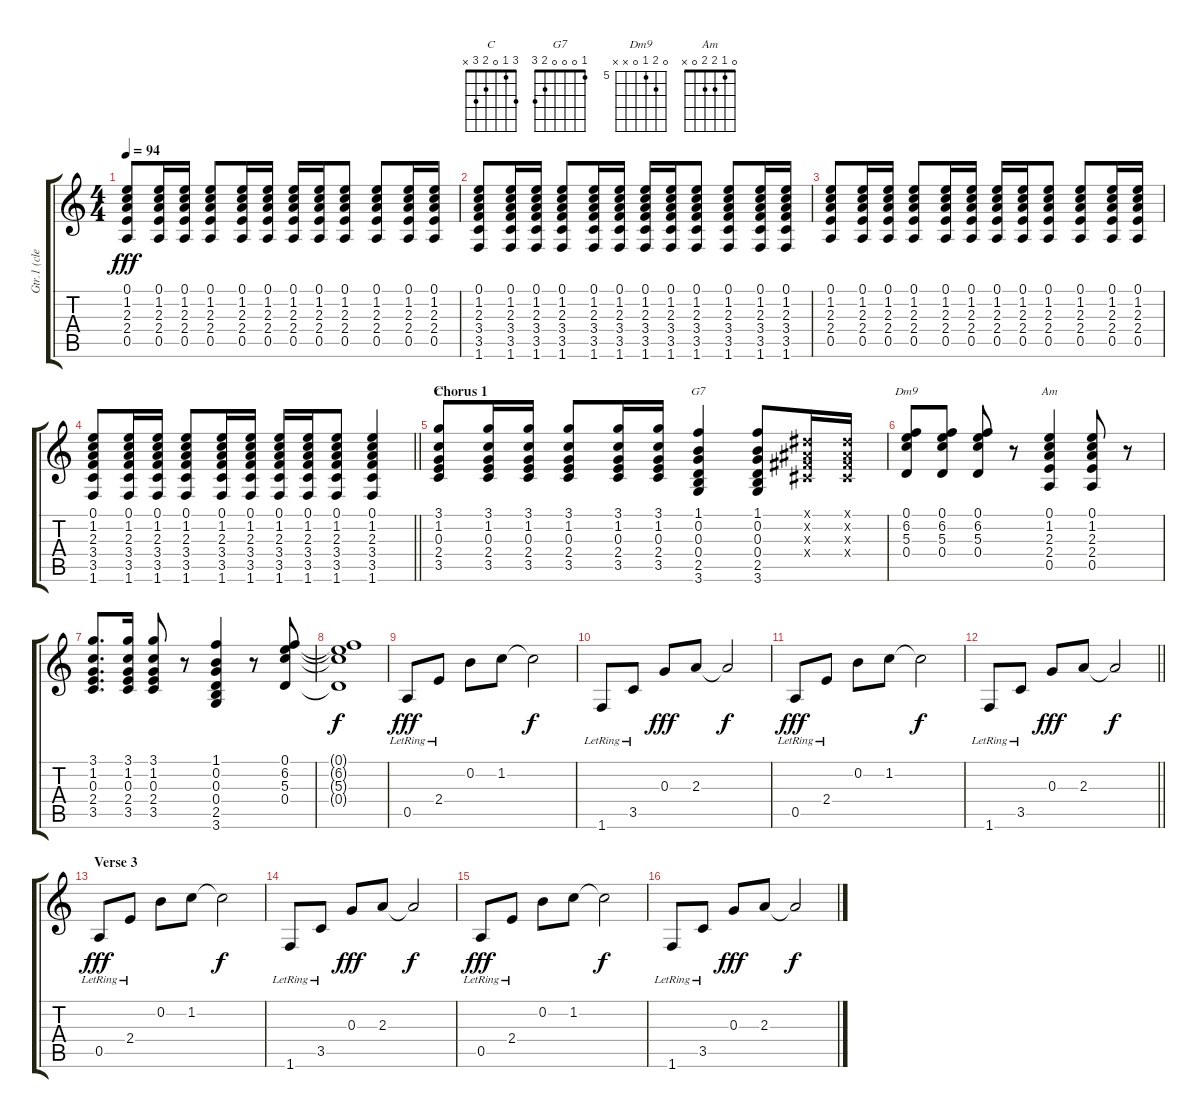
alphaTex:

\track ("Gtr.1 (clean) " "Gtr.1 (cle") {instrument electricguitarclean}
\staff {score tabs}
\tuning (E4 B3 G3 D3 A2 E2) {hide}
\chord ("C" 3 1 0 2 3 x)
\chord ("G7" 1 0 0 0 2 3)
\chord ("Dm9" 0 6 5 0 x x) {firstfret 5}
\chord ("Am" 0 1 2 2 0 x)
\ts (4 4)
\tempo 94
\clef g2
\ks c
(0.1 1.2 2.3 2.4 0.5).8{dy fff} (0.1 1.2 2.3 2.4 0.5).16 (0.1 1.2 2.3 2.4 0.5).16 (0.1 1.2 2.3 2.4 0.5).8 (0.1 1.2 2.3 2.4 0.5).16 (0.1 1.2 2.3 2.4 0.5).16 (0.1 1.2 2.3 2.4 0.5).16 (0.1 1.2 2.3 2.4 0.5).16 (0.1 1.2 2.3 2.4 0.5).8 (0.1 1.2 2.3 2.4 0.5).8 (0.1 1.2 2.3 2.4 0.5).16 (0.1 1.2 2.3 2.4 0.5).16 |
(0.1 1.2 2.3 3.4 3.5 1.6).8 (0.1 1.2 2.3 3.4 3.5 1.6).16 (0.1 1.2 2.3 3.4 3.5 1.6).16 (0.1 1.2 2.3 3.4 3.5 1.6).8 (0.1 1.2 2.3 3.4 3.5 1.6).16 (0.1 1.2 2.3 3.4 3.5 1.6).16 (0.1 1.2 2.3 3.4 3.5 1.6).16 (0.1 1.2 2.3 3.4 3.5 1.6).16 (0.1 1.2 2.3 3.4 3.5 1.6).8 (0.1 1.2 2.3 3.4 3.5 1.6).8 (0.1 1.2 2.3 3.4 3.5 1.6).16 (0.1 1.2 2.3 3.4 3.5 1.6).16 |
(0.1 1.2 2.3 2.4 0.5).8 (0.1 1.2 2.3 2.4 0.5).16 (0.1 1.2 2.3 2.4 0.5).16 (0.1 1.2 2.3 2.4 0.5).8 (0.1 1.2 2.3 2.4 0.5).16 (0.1 1.2 2.3 2.4 0.5).16 (0.1 1.2 2.3 2.4 0.5).16 (0.1 1.2 2.3 2.4 0.5).16 (0.1 1.2 2.3 2.4 0.5).8 (0.1 1.2 2.3 2.4 0.5).8 (0.1 1.2 2.3 2.4 0.5).16 (0.1 1.2 2.3 2.4 0.5).16 |
\barLineRight lightlight
(0.1 1.2 2.3 3.4 3.5 1.6).8 (0.1 1.2 2.3 3.4 3.5 1.6).16 (0.1 1.2 2.3 3.4 3.5 1.6).16 (0.1 1.2 2.3 3.4 3.5 1.6).8 (0.1 1.2 2.3 3.4 3.5 1.6).16 (0.1 1.2 2.3 3.4 3.5 1.6).16 (0.1 1.2 2.3 3.4 3.5 1.6).16 (0.1 1.2 2.3 3.4 3.5 1.6).16 (0.1 1.2 2.3 3.4 3.5 1.6).8 (0.1 1.2 2.3 3.4 3.5 1.6).4 |
\section ("" "Chorus 1")
(3.1 1.2 0.3 2.4 3.5).8{ch "C"} (3.1 1.2 0.3 2.4 3.5).16 (3.1 1.2 0.3 2.4 3.5).16 (3.1 1.2 0.3 2.4 3.5).8 (3.1 1.2 0.3 2.4 3.5).16 (3.1 1.2 0.3 2.4 3.5).16 (1.1 0.2 0.3 0.4 2.5 3.6).4{ch "G7"} (1.1 0.2 0.3 0.4 2.5 3.6).8 (-1.1{x} -1.2{x} -1.3{x} -1.4{x}).16 (-1.1{x} -1.2{x} -1.3{x} -1.4{x}).16 |
(0.1 6.2 5.3 0.4).8{ch "Dm9"} (0.1 6.2 5.3 0.4).8 (0.1 6.2 5.3 0.4).8 r.8 (0.1 1.2 2.3 2.4 0.5).4{ch "Am"} (0.1 1.2 2.3 2.4 0.5).8 r.8 |
(3.1 1.2 0.3 2.4 3.5).8{d} (3.1 1.2 0.3 2.4 3.5).16 (3.1 1.2 0.3 2.4 3.5).8 r.8 (1.1 0.2 0.3 0.4 2.5 3.6).4 r.8 (0.1 6.2 5.3 0.4).8 |
(0.1{t} 6.2{t} 5.3{t} 0.4{t}).1{dy f} |
0.5{lr}.8{dy fff} 2.4{lr}.8 0.2.8 1.2.8 1.2{t}.2{dy f} |
1.6{lr}.8 3.5{lr}.8 0.3.8{dy fff} 2.3.8 2.3{t}.2{dy f} |
0.5{lr}.8{dy fff} 2.4{lr}.8 0.2.8 1.2.8 1.2{t}.2{dy f} |
\barLineRight lightlight
1.6{lr}.8 3.5{lr}.8 0.3.8{dy fff} 2.3.8 2.3{t}.2{dy f} |
\section ("" "Verse 3")
0.5{lr}.8{dy fff} 2.4{lr}.8 0.2.8 1.2.8 1.2{t}.2{dy f} |
1.6{lr}.8 3.5{lr}.8 0.3.8{dy fff} 2.3.8 2.3{t}.2{dy f} |
0.5{lr}.8{dy fff} 2.4{lr}.8 0.2.8 1.2.8 1.2{t}.2{dy f} |
1.6{lr}.8 3.5{lr}.8 0.3.8{dy fff} 2.3.8 2.3{t}.2{dy f}
